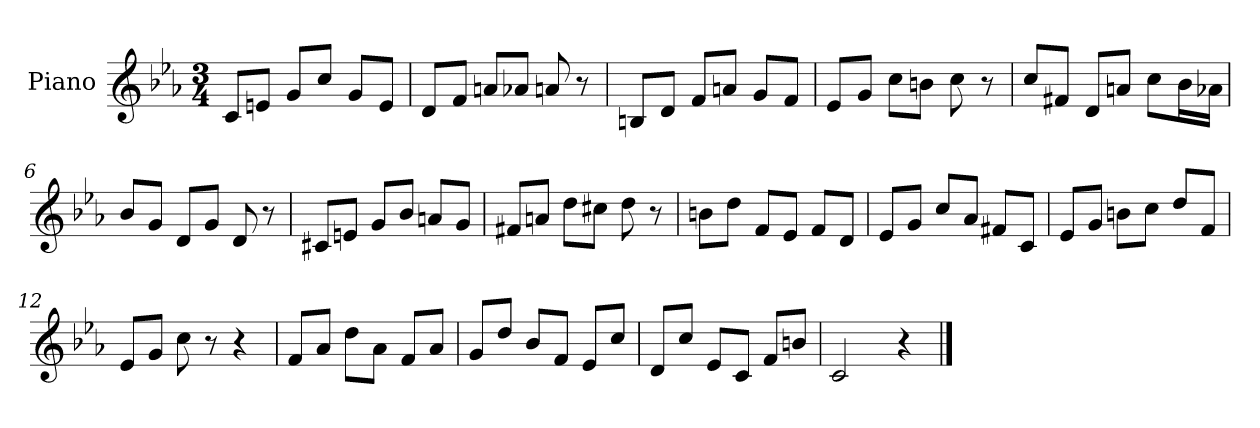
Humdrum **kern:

**kern
*part1
*staff1
*I"Piano
*I'Pno
*clefG2
*k[b-e-a-]
*c:
*M3/4
=1
8c/L
8en/J
8g/L
8cc/J
8g/L
8e/J
=2
8d/L
8f/J
8an/L
8a-X/J
8an/
8r
=3
8Bn/L
8d/J
8f/L
8an/J
8g/L
8f/J
=4
8e-/L
8g/J
8cc\L
8bn\J
8cc\
8r
=5
8cc/L
8f#X/J
8d/L
8an/J
8cc\L
16b-\L
16a-X\JJ
=6
8b-/L
8g/J
8d/L
8g/J
8d/
8r
=7
8c#X/L
8en/J
8g/L
8b-/J
8an/L
8g/J
=8
8f#X/L
8an/J
8dd\L
8cc#X\J
8dd\
8r
=9
8bn\L
8dd\J
8f/L
8e-/J
8f/L
8d/J
=10
8e-/L
8g/J
8cc/L
8a-/J
8f#X/L
8c/J
=11
8e-/L
8g/J
8bn\L
8cc\J
8dd/L
8f/J
=12
8e-/L
8g/J
8cc\
8r
4r
=13
8f/L
8a-/J
8dd\L
8a-\J
8f/L
8a-/J
=14
8g/L
8dd/J
8b-/L
8f/J
8e-/L
8cc/J
=15
8d/L
8cc/J
8e-/L
8c/J
8f/L
8bn/J
=16
2c/
4r
==
*-
